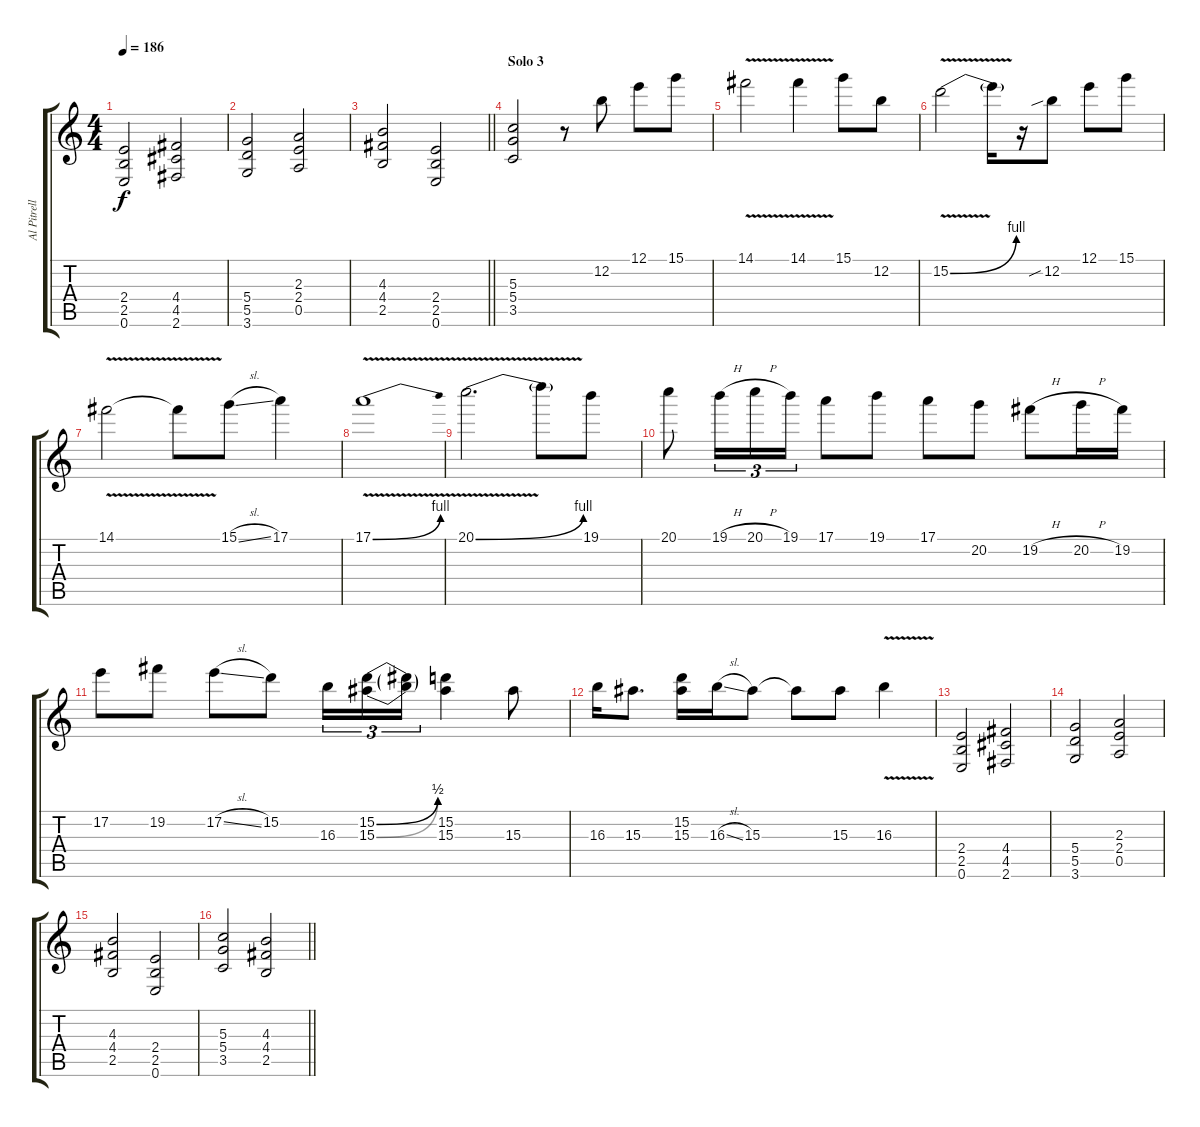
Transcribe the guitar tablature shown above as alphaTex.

\track ("Al Pitrelli" "Al Pitrell") {instrument distortionguitar}
\staff {score tabs}
\tuning (E4 B3 G3 D3 A2 E2) {hide}
\ts (4 4)
\tempo 186
\clef g2
\ks c
(2.4 2.5 0.6).2{dy f} (4.4 4.5 2.6).2 |
(5.4 5.5 3.6).2 (2.3 2.4 0.5).2 |
\barLineRight lightlight
(4.3 4.4 2.5).2 (2.4 2.5 0.6).2 |
\section ("" "Solo 3")
(5.3 5.4 3.5).2 r.8 12.2.8 12.1.8 15.1.8 |
14.1{v}.2 14.1{v}.4 15.1.8 12.2.8 |
15.2{be (bend 0 0 60 4) v}.2 15.2{t}.16 r.16 12.2{sib}.8 12.1.8 15.1.8 |
14.1{v}.2 14.1{t}.8 15.1{sl}.8 17.1.4 |
17.1{be (bend 0 0 60 4) v}.1 |
20.1{be (bend 0 0 60 4) v}.2{d} 20.1{t}.8 19.1.8 |
20.1.8 19.1{h}.16{tu (3 2)} 20.1{h}.16{tu (3 2)} 19.1.16{tu (3 2)} 17.1.8 19.1.8 17.1.8 20.2.8 19.2{h}.8 20.2{h}.16 19.2.16 |
17.2.8 19.2.8 17.2{sl}.8 15.2.8 16.3.16{tu (3 2)} (15.2{be (bend 0 0 60 2)} 15.3{be (bend 0 0 60 2)}).16{tu (3 2)} (15.2{t} 15.3{t}).16{tu (3 2)} (15.2 15.3).4 15.3.8 |
16.3.16 15.3.8{d} (15.2 15.3).16 16.3{sl}.16 15.3.8 15.3{t}.8 15.3.8 16.3{v}.4 |
(2.4 2.5 0.6).2 (4.4 4.5 2.6).2 |
(5.4 5.5 3.6).2 (2.3 2.4 0.5).2 |
(4.3 4.4 2.5).2 (2.4 2.5 0.6).2 |
\barLineRight lightlight
(5.3 5.4 3.5).2 (4.3 4.4 2.5).2
